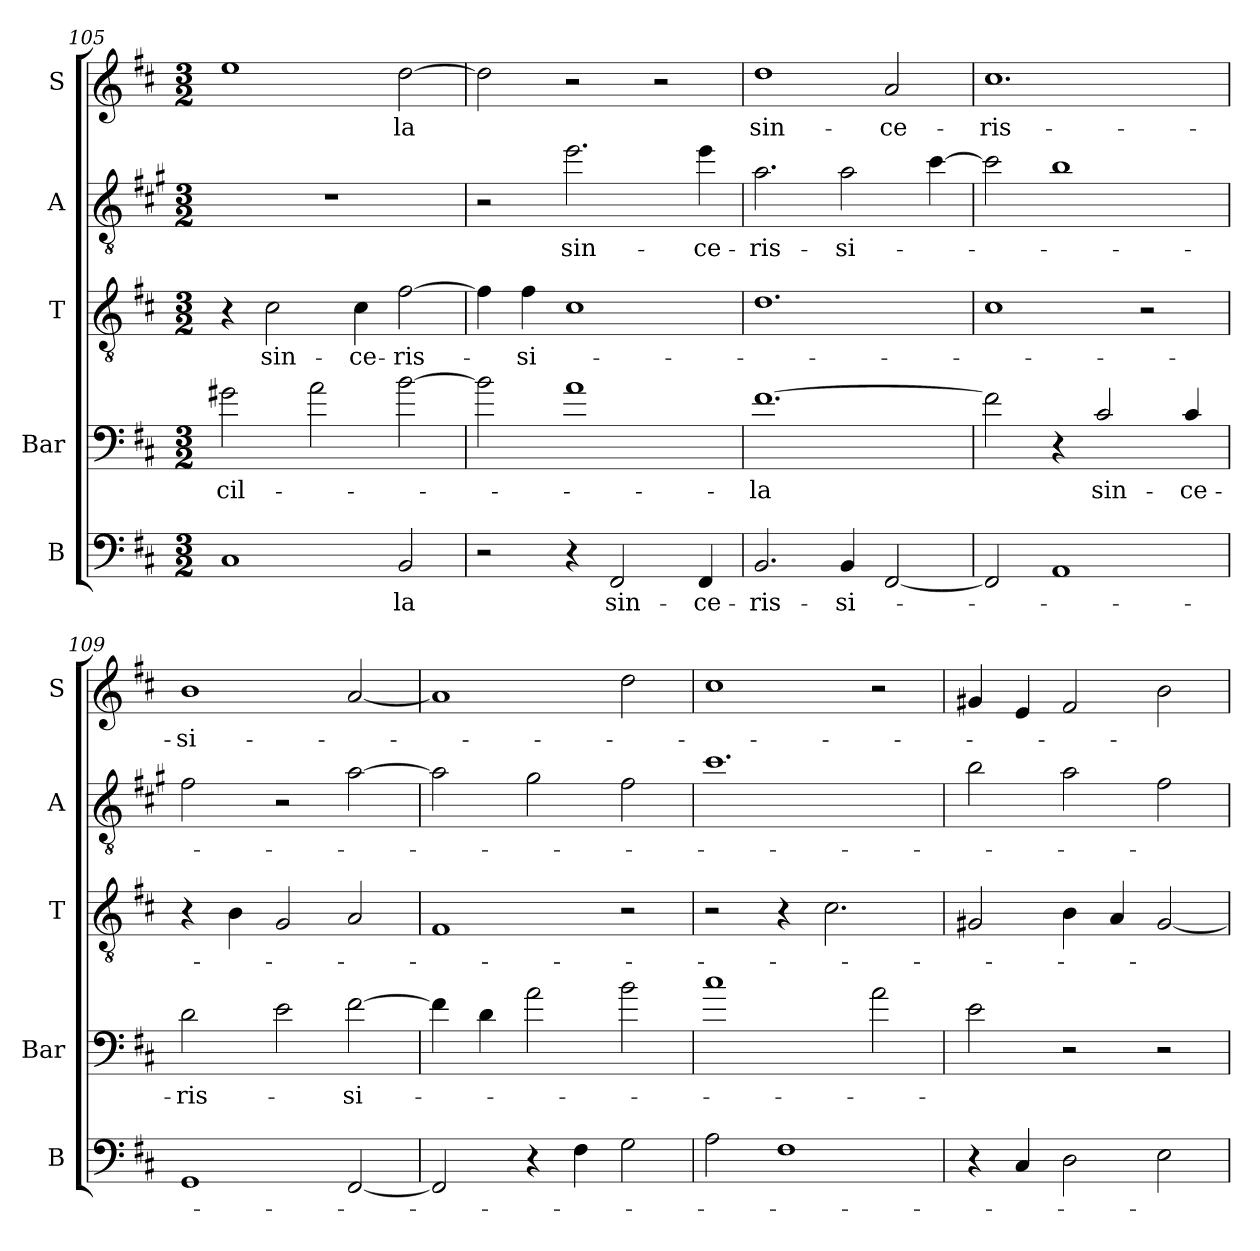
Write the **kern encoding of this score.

**kern	**text	**kern	**text	**kern	**text	**kern	**text	**kern	**text
*part5	*part5	*part4	*part4	*part3	*part3	*part2	*part2	*part1	*part1
*staff5	*staff5	*staff4	*staff4	*staff3	*staff3	*staff2	*staff2	*staff1	*staff1
*I"B	*	*I"Bar	*	*I"T	*	*I"A	*	*I"S	*
*I'B	*	*I'Bar	*	*I'T	*	*I'A	*	*I'S	*
*clefF4	*	*clefF4	*	*clefGv2	*	*clefGv2	*	*clefG2	*
*	*	*ITrd8c14	*	*	*	*ITrd4c7	*	*	*
*k[f#c#]	*	*k[f#c#]	*	*k[f#c#]	*	*k[f#c#]	*	*k[f#c#]	*
*M3/2	*	*M3/2	*	*M3/2	*	*M3/2	*	*M3/2	*
=105	=105	=105	=105	=105	=105	=105	=105	=105	=105
!	!	!	!LO:LY:b	!	!	!	!	!	!
1C#	.	2G#X\	-cil-	4r	.	1.r	.	1ee	.
!	!	!	!	!	!LO:LY:b	!	!	!	!
.	.	.	.	2c#\	sin-	.	.	.	.
.	.	2A\	.	.	.	.	.	.	.
!	!	!	!	!	!LO:LY:b	!	!	!	!
.	.	.	.	4c#\	-ce-	.	.	.	.
!	!LO:LY:b	!	!	!	!LO:LY:b	!	!	!	!LO:LY:b
2BB/	-la	[2B\	.	[2f#\	-ris-	.	.	[2dd\	-la
!!LO:LB:g=z
=106	=106	=106	=106	=106	=106	=106	=106	=106	=106
2r	.	2B\]	.	4f#\]	.	2r	.	2dd\]	.
!	!	!	!	!	!LO:LY:b	!	!	!	!
.	.	.	.	4f#\	-si-	.	.	.	.
!	!	!	!	!	!	!	!LO:LY:b	!	!
4r	.	1A	.	1c#	.	2.a\	sin-	2r	.
!	!LO:LY:b	!	!	!	!	!	!	!	!
2FF#/	sin-	.	.	.	.	.	.	.	.
.	.	.	.	.	.	.	.	2r	.
!	!LO:LY:b	!	!	!	!	!	!LO:LY:b	!	!
4FF#/	-ce-	.	.	.	.	4a\	-ce-	.	.
=107	=107	=107	=107	=107	=107	=107	=107	=107	=107
!	!LO:LY:b	!	!LO:LY:b	!	!	!	!LO:LY:b	!	!LO:LY:b
2.BB/	-ris-	[1.F#	-la	1.d	.	2.d\	-ris-	1dd	sin-
!	!LO:LY:b	!	!	!	!	!	!LO:LY:b	!	!
4BB/	-si-	.	.	.	.	2d\	-si-	.	.
!	!	!	!	!	!	!	!	!	!LO:LY:b
[2FF#/	.	.	.	.	.	.	.	2a/	-ce-
.	.	.	.	.	.	[4f#\	.	.	.
=108	=108	=108	=108	=108	=108	=108	=108	=108	=108
!	!	!	!	!	!	!	!	!	!LO:LY:b
2FF#/]	.	2F#\]	.	1c#	.	2f#\]	.	1.cc#	-ris-
1AA	.	4r	.	.	.	1e	.	.	.
!	!	!	!LO:LY:b	!	!	!	!	!	!
.	.	2C#/	sin-	.	.	.	.	.	.
.	.	.	.	2r	.	.	.	.	.
!	!	!	!LO:LY:b	!	!	!	!	!	!
.	.	4C#/	-ce-	.	.	.	.	.	.
=109	=109	=109	=109	=109	=109	=109	=109	=109	=109
!	!	!	!LO:LY:b	!	!	!	!	!	!LO:LY:b
1GG	.	2D\	-ris-	4r	.	2B\	.	1b	-si-
.	.	.	.	4B\	.	.	.	.	.
.	.	2E\	.	2G/	.	2r	.	.	.
!	!	!	!LO:LY:b	!	!	!	!	!	!
[2FF#/	.	[2F#\	-si-	2A/	.	[2d\	.	[2a/	.
=110	=110	=110	=110	=110	=110	=110	=110	=110	=110
2FF#/]	.	4F#\]	.	1F#	.	2d\]	.	1a]	.
.	.	4D\	.	.	.	.	.	.	.
4r	.	2A\	.	.	.	2c#\	.	.	.
4F#\	.	.	.	.	.	.	.	.	.
2G\	.	2B\	.	2r	.	2B\	.	2dd\	.
=111	=111	=111	=111	=111	=111	=111	=111	=111	=111
2A\	.	1c#	.	2r	.	1.f#	.	1cc#	.
1F#	.	.	.	4r	.	.	.	.	.
.	.	.	.	2.c#\	.	.	.	.	.
.	.	2A\	.	.	.	.	.	2r	.
=112	=112	=112	=112	=112	=112	=112	=112	=112	=112
4r	.	2E\	.	2G#X/	.	2e\	.	4g#X/	.
4C#/	.	.	.	.	.	.	.	4e/	.
2D\	.	2r	.	4B\	.	2d\	.	2f#/	.
.	.	.	.	4A/	.	.	.	.	.
2E\	.	2r	.	[2G#/	.	2B\	.	2b\	.
=	=	=	=	=	=	=	=	=	=
*-	*-	*-	*-	*-	*-	*-	*-	*-	*-
